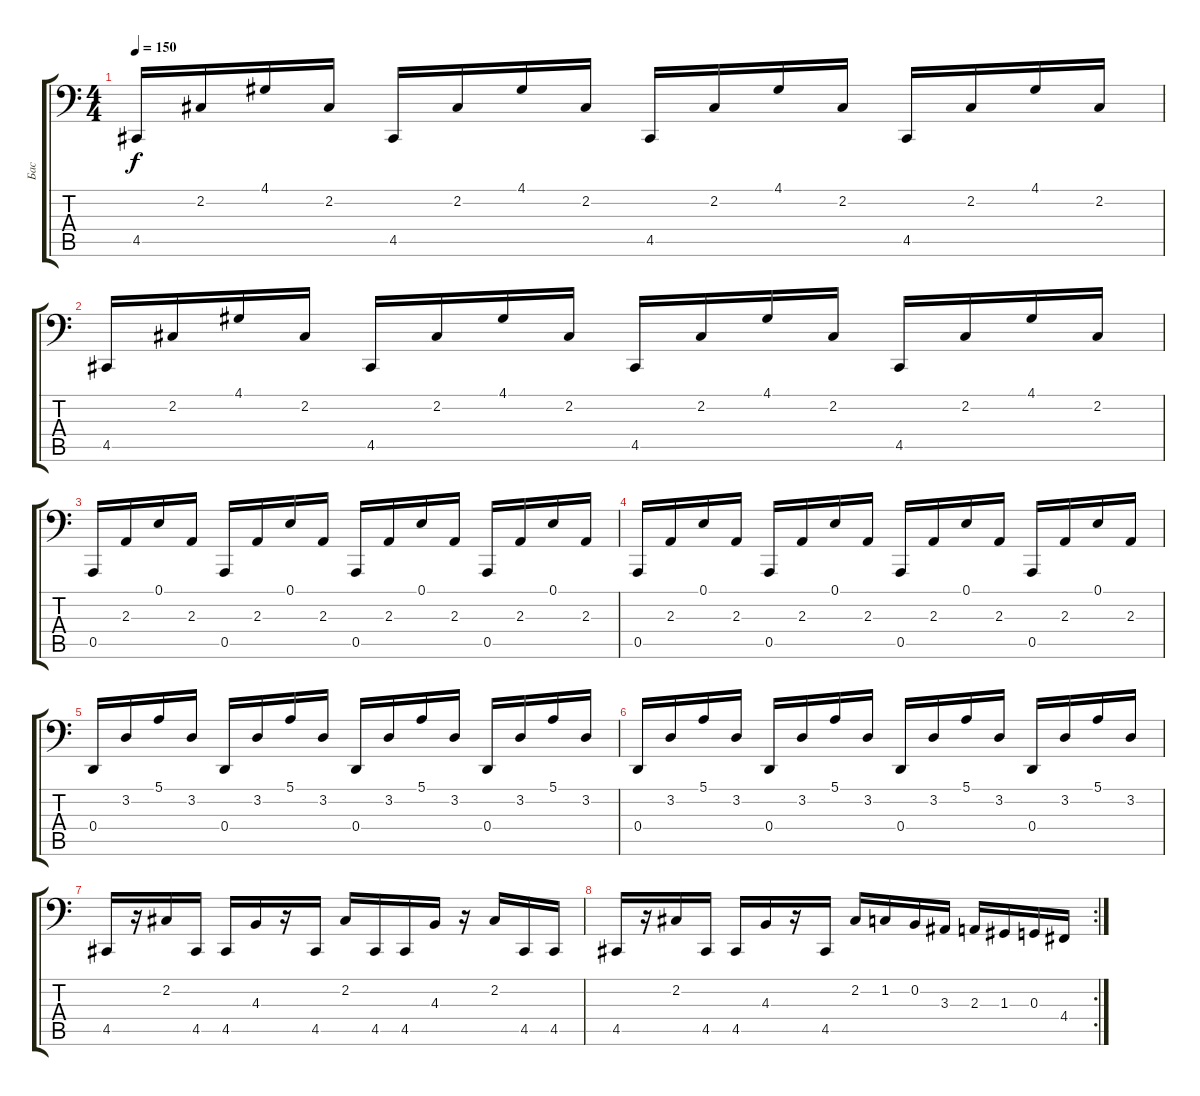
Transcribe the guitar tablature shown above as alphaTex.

\track ("Бас" "Бас") {instrument lead1square}
\staff {score tabs}
\tuning (E3 B2 G2 D2 A1 E1) {hide}
\ts (4 4)
\tempo 150
\clef f4
\ks c
4.5.16{dy f} 2.2.16 4.1.16 2.2.16 4.5.16 2.2.16 4.1.16 2.2.16 4.5.16 2.2.16 4.1.16 2.2.16 4.5.16 2.2.16 4.1.16 2.2.16 |
4.5.16 2.2.16 4.1.16 2.2.16 4.5.16 2.2.16 4.1.16 2.2.16 4.5.16 2.2.16 4.1.16 2.2.16 4.5.16 2.2.16 4.1.16 2.2.16 |
0.5.16 2.3.16 0.1.16 2.3.16 0.5.16 2.3.16 0.1.16 2.3.16 0.5.16 2.3.16 0.1.16 2.3.16 0.5.16 2.3.16 0.1.16 2.3.16 |
0.5.16 2.3.16 0.1.16 2.3.16 0.5.16 2.3.16 0.1.16 2.3.16 0.5.16 2.3.16 0.1.16 2.3.16 0.5.16 2.3.16 0.1.16 2.3.16 |
0.4.16 3.2.16 5.1.16 3.2.16 0.4.16 3.2.16 5.1.16 3.2.16 0.4.16 3.2.16 5.1.16 3.2.16 0.4.16 3.2.16 5.1.16 3.2.16 |
0.4.16 3.2.16 5.1.16 3.2.16 0.4.16 3.2.16 5.1.16 3.2.16 0.4.16 3.2.16 5.1.16 3.2.16 0.4.16 3.2.16 5.1.16 3.2.16 |
4.5.16 r.16 2.2.16 4.5.16 4.5.16 4.3.16 r.16 4.5.16 2.2.16 4.5.16 4.5.16 4.3.16 r.16 2.2.16 4.5.16 4.5.16 |
\rc 2
4.5.16 r.16 2.2.16 4.5.16 4.5.16 4.3.16 r.16 4.5.16 2.2.16 1.2.16 0.2.16 3.3.16 2.3.16 1.3.16 0.3.16 4.4.16
